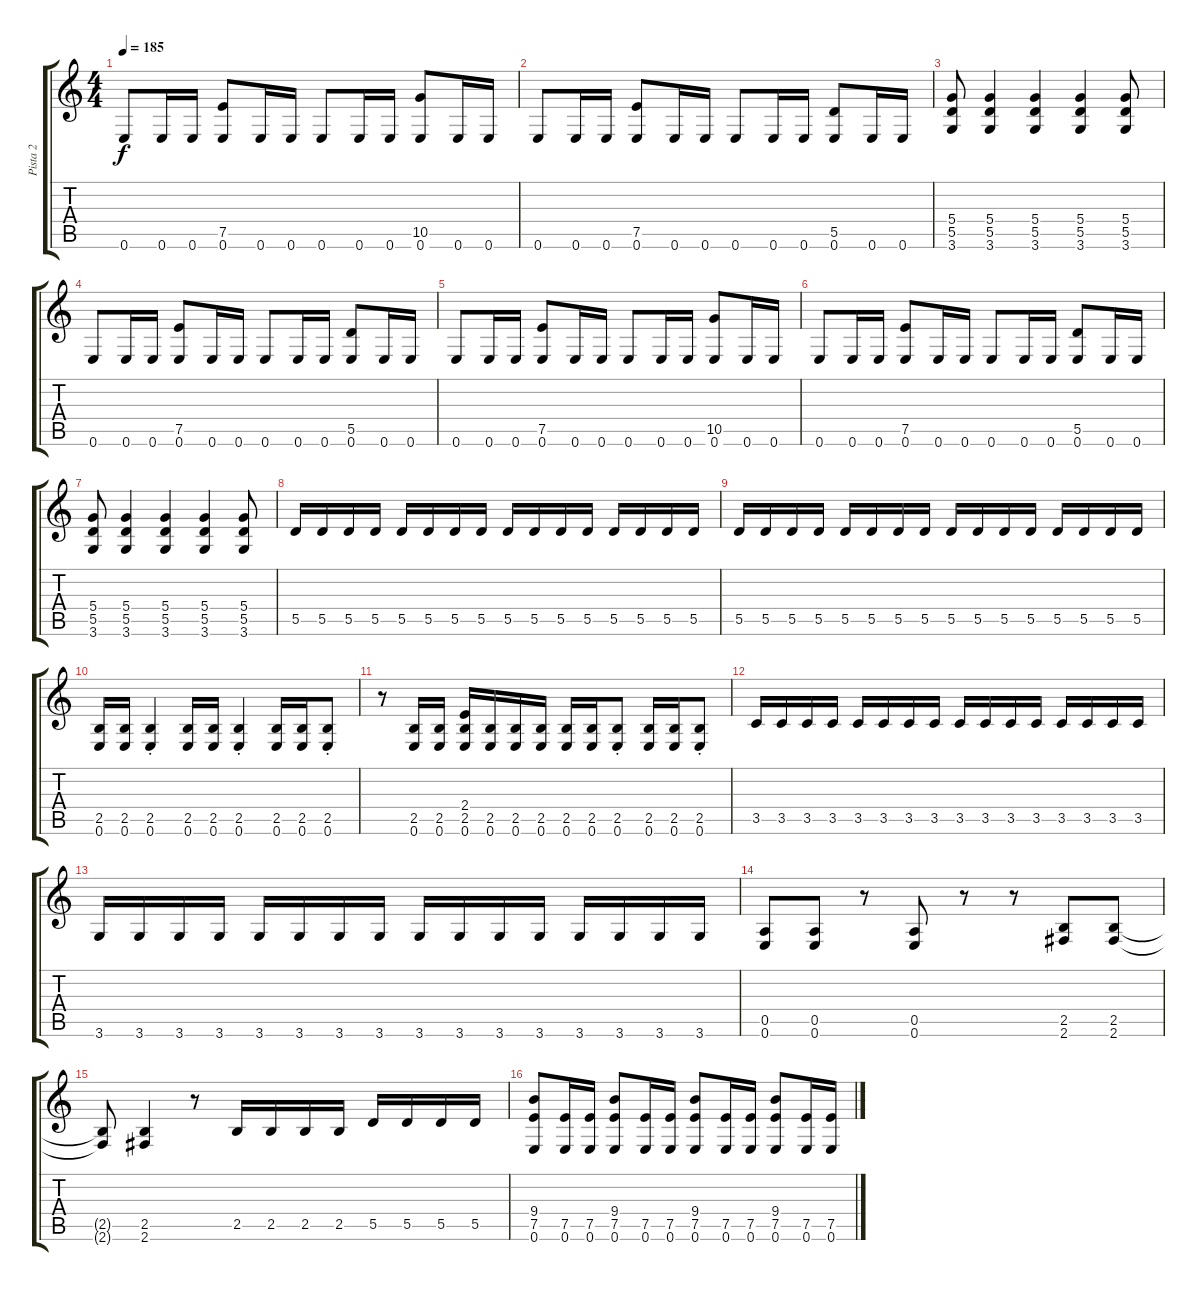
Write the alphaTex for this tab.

\track ("Pista 2" "Pista 2") {instrument overdrivenguitar}
\staff {score tabs}
\tuning (E4 B3 G3 D3 A2 E2) {hide}
\ts (4 4)
\tempo 185
\clef g2
\ks c
0.6.8{dy f} 0.6.16 0.6.16 (7.5 0.6).8 0.6.16 0.6.16 0.6.8 0.6.16 0.6.16 (10.5 0.6).8 0.6.16 0.6.16 |
0.6.8 0.6.16 0.6.16 (7.5 0.6).8 0.6.16 0.6.16 0.6.8 0.6.16 0.6.16 (5.5 0.6).8 0.6.16 0.6.16 |
(5.4 5.5 3.6).8 (5.4 5.5 3.6).4 (5.4 5.5 3.6).4 (5.4 5.5 3.6).4 (5.4 5.5 3.6).8 |
0.6.8 0.6.16 0.6.16 (7.5 0.6).8 0.6.16 0.6.16 0.6.8 0.6.16 0.6.16 (5.5 0.6).8 0.6.16 0.6.16 |
0.6.8 0.6.16 0.6.16 (7.5 0.6).8 0.6.16 0.6.16 0.6.8 0.6.16 0.6.16 (10.5 0.6).8 0.6.16 0.6.16 |
0.6.8 0.6.16 0.6.16 (7.5 0.6).8 0.6.16 0.6.16 0.6.8 0.6.16 0.6.16 (5.5 0.6).8 0.6.16 0.6.16 |
(5.4 5.5 3.6).8 (5.4 5.5 3.6).4 (5.4 5.5 3.6).4 (5.4 5.5 3.6).4 (5.4 5.5 3.6).8 |
\section ("" "")
5.5.16 5.5.16 5.5.16 5.5.16 5.5.16 5.5.16 5.5.16 5.5.16 5.5.16 5.5.16 5.5.16 5.5.16 5.5.16 5.5.16 5.5.16 5.5.16 |
5.5.16 5.5.16 5.5.16 5.5.16 5.5.16 5.5.16 5.5.16 5.5.16 5.5.16 5.5.16 5.5.16 5.5.16 5.5.16 5.5.16 5.5.16 5.5.16 |
(2.5 0.6).16 (2.5 0.6).16 (2.5{st} 0.6{st}).4 (2.5 0.6).16 (2.5 0.6).16 (2.5{st} 0.6{st}).4 (2.5 0.6).16 (2.5 0.6).16 (2.5{st} 0.6{st}).8 |
r.8 (2.5 0.6).16 (2.5 0.6).16 (2.4 2.5 0.6).16 (2.5 0.6).16 (2.5 0.6).16 (2.5 0.6).16 (2.5 0.6).16 (2.5 0.6).16 (2.5{st} 0.6{st}).8 (2.5 0.6).16 (2.5 0.6).16 (2.5{st} 0.6{st}).8 |
3.5.16 3.5.16 3.5.16 3.5.16 3.5.16 3.5.16 3.5.16 3.5.16 3.5.16 3.5.16 3.5.16 3.5.16 3.5.16 3.5.16 3.5.16 3.5.16 |
3.6.16 3.6.16 3.6.16 3.6.16 3.6.16 3.6.16 3.6.16 3.6.16 3.6.16 3.6.16 3.6.16 3.6.16 3.6.16 3.6.16 3.6.16 3.6.16 |
(0.5 0.6).8 (0.5 0.6).8 r.8 (0.5 0.6).8 r.8 r.8 (2.5 2.6).8 (2.5 2.6).8 |
(2.5{t} 2.6{t}).8 (2.5 2.6).4 r.8 2.5.16 2.5.16 2.5.16 2.5.16 5.5.16 5.5.16 5.5.16 5.5.16 |
\section ("" "")
(9.4 7.5 0.6).8 (7.5 0.6).16 (7.5 0.6).16 (9.4 7.5 0.6).8 (7.5 0.6).16 (7.5 0.6).16 (9.4 7.5 0.6).8 (7.5 0.6).16 (7.5 0.6).16 (9.4 7.5 0.6).8 (7.5 0.6).16 (7.5 0.6).16
